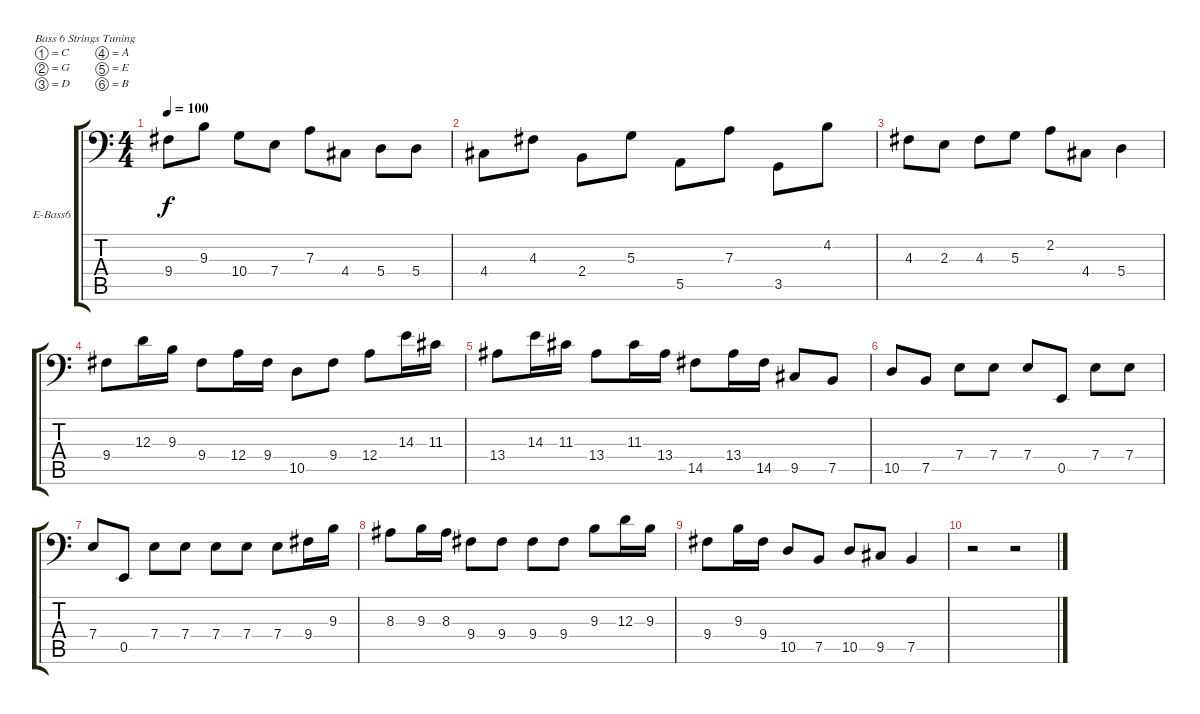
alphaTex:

\bracketExtendMode groupsimilarinstruments
\firstSystemTrackNameOrientation horizontal
\otherSystemsTrackNameOrientation horizontal
\track ("Äîðîæêà 2" "E-Bass6") {instrument electricbassfinger}
\staff {score tabs}
\tuning (C3 G2 D2 A1 E1 B0)
\ts (4 4)
\tempo 100
\clef f4
\ks c
9.4.8{dy f} 9.3.8 10.4.8 7.4.8 7.3.8 4.4.8 5.4.8 5.4.8 |
4.4.8 4.3.8 2.4.8 5.3.8 5.5.8 7.3.8 3.5.8 4.2.8 |
4.3.8 2.3.8 4.3.8 5.3.8 2.2.8 4.4.8 5.4.4 |
9.4.8 12.3.16 9.3.16 9.4.8 12.4.16 9.4.16 10.5.8 9.4.8 12.4.8 14.3.16 11.3.16 |
13.4.8 14.3.16 11.3.16 13.4.8 11.3.16 13.4.16 14.5.8 13.4.16 14.5.16 9.5.8 7.5.8 |
10.5.8 7.5.8 7.4.8 7.4.8 7.4.8 0.5.8 7.4.8 7.4.8 |
7.4.8 0.5.8 7.4.8 7.4.8 7.4.8 7.4.8 7.4.8 9.4.16 9.3.16 |
8.3.8 9.3.16 8.3.16 9.4.8 9.4.8 9.4.8 9.4.8 9.3.8 12.3.16 9.3.16 |
9.4.8 9.3.16 9.4.16 10.5.8 7.5.8 10.5.8 9.5.8 7.5.4 |
r.2 r.2
